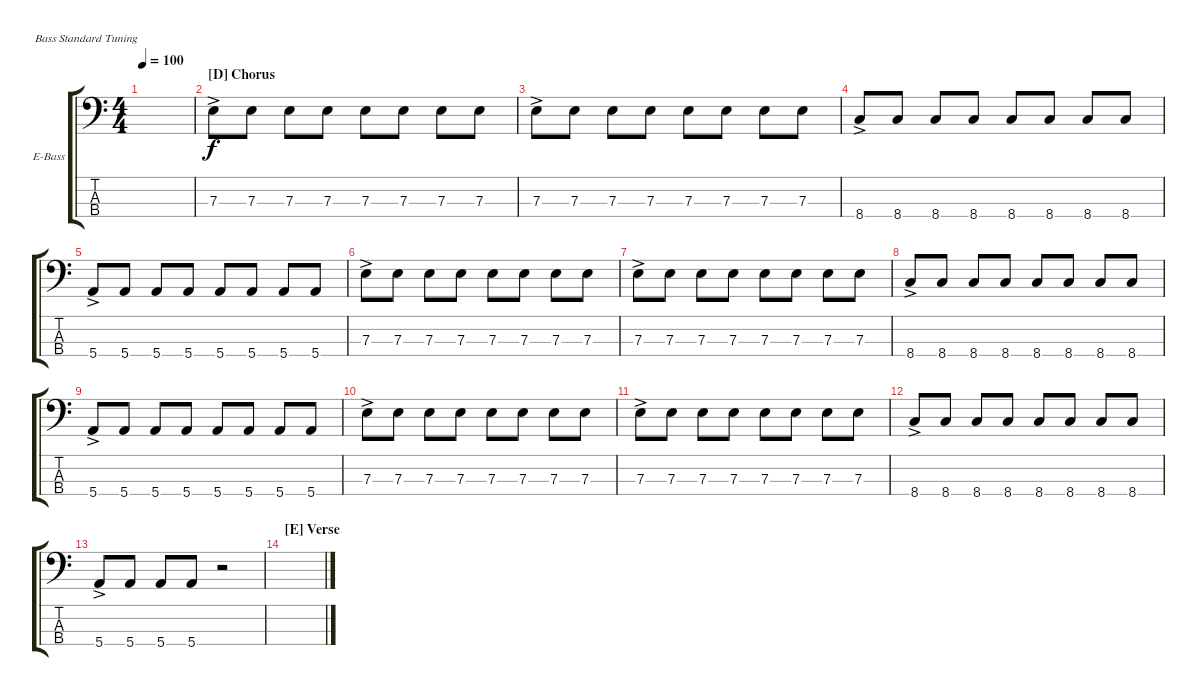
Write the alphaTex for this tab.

\defaultSystemsLayout 4
\bracketExtendMode groupsimilarinstruments
\firstSystemTrackNameOrientation horizontal
\otherSystemsTrackNameOrientation horizontal
\track ("Electric Bass" "E-Bass") {instrument electricbassfinger}
\staff {score tabs}
\tuning (G2 D2 A1 E1)
\ts (4 4)
\tempo 100
\clef f4
\scale
0.333333
\ks c
|
\section ("D" "Chorus")
\scale
0.333333 7.3{ac}.8 7.3.8 7.3.8 7.3.8 7.3.8 7.3.8 7.3.8 7.3.8 |
\scale
0.333333 7.3{ac}.8 7.3.8 7.3.8 7.3.8 7.3.8 7.3.8 7.3.8 7.3.8 |
\scale
0.333333 8.4{ac}.8 8.4.8 8.4.8 8.4.8 8.4.8 8.4.8 8.4.8 8.4.8 |
\scale
0.333333 5.4{ac}.8 5.4.8 5.4.8 5.4.8 5.4.8 5.4.8 5.4.8 5.4.8 |
\scale
0.333333 7.3{ac}.8 7.3.8 7.3.8 7.3.8 7.3.8 7.3.8 7.3.8 7.3.8 |
\scale
0.333333 7.3{ac}.8 7.3.8 7.3.8 7.3.8 7.3.8 7.3.8 7.3.8 7.3.8 |
\scale
0.333333 8.4{ac}.8 8.4.8 8.4.8 8.4.8 8.4.8 8.4.8 8.4.8 8.4.8 |
\scale
0.333333 5.4{ac}.8 5.4.8 5.4.8 5.4.8 5.4.8 5.4.8 5.4.8 5.4.8 |
\scale
0.333333 7.3{ac}.8 7.3.8 7.3.8 7.3.8 7.3.8 7.3.8 7.3.8 7.3.8 |
\scale
0.333333 7.3{ac}.8 7.3.8 7.3.8 7.3.8 7.3.8 7.3.8 7.3.8 7.3.8 |
\scale
0.333333 8.4{ac}.8 8.4.8 8.4.8 8.4.8 8.4.8 8.4.8 8.4.8 8.4.8 |
\scale
0.333333 5.4{ac}.8 5.4.8 5.4.8 5.4.8 r.2 |
\section ("E" "Verse")
\scale
0.333333 |
\scale
0.333333 |
\scale
0.333333
